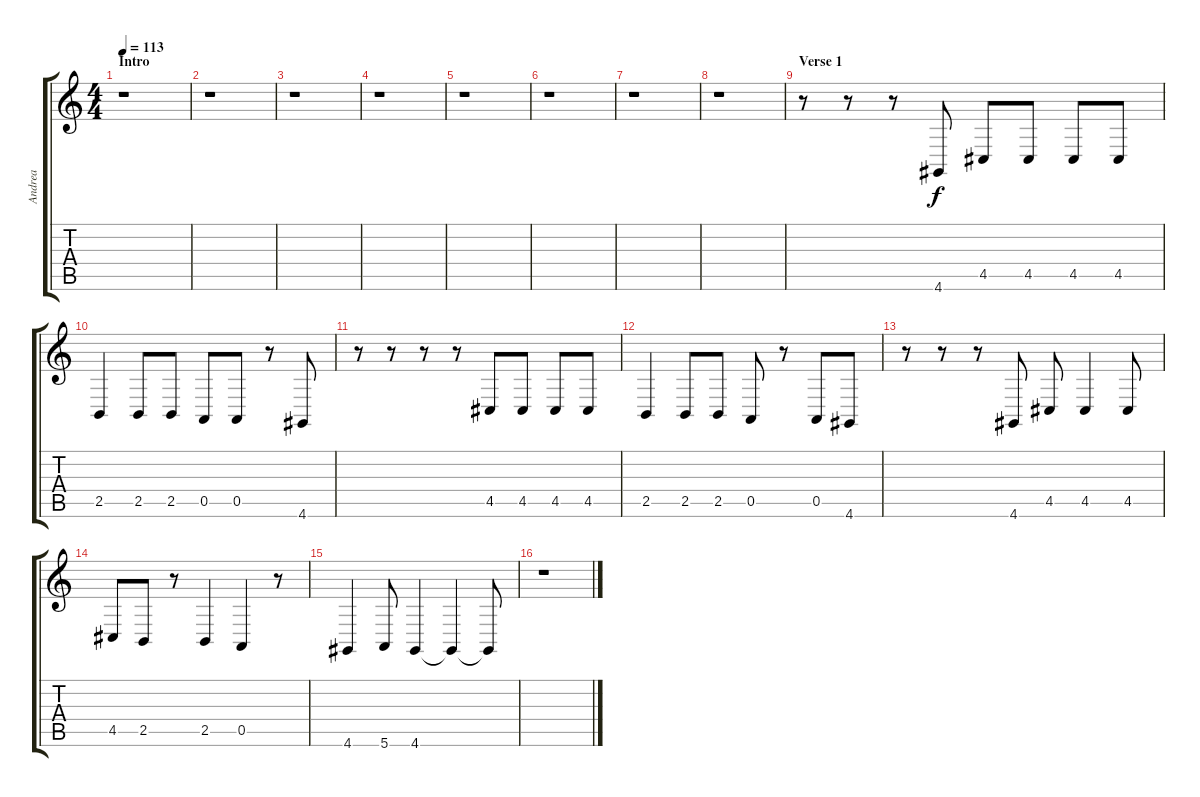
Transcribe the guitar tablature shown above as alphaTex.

\track ("Andrea" "Andrea") {instrument tuba}
\staff {score tabs}
\tuning (E4 B3 G3 D3 A2 E2) {hide}
\ts (4 4)
\section ("" "Intro")
\tempo 113
\clef g2
\ks c
r.1{dy f instrument tuba} |
r.1 |
r.1 |
r.1 |
r.1 |
r.1 |
r.1 |
r.1 |
\section ("" "Verse 1")
r.8 r.8 r.8 4.6.8 4.5.8 4.5.8 4.5.8 4.5.8 |
2.5.4 2.5.8 2.5.8 0.5.8 0.5.8 r.8 4.6.8 |
r.8 r.8 r.8 r.8 4.5.8 4.5.8 4.5.8 4.5.8 |
2.5.4 2.5.8 2.5.8 0.5.8 r.8 0.5.8 4.6.8 |
r.8 r.8 r.8 4.6.8 4.5.8 4.5.4 4.5.8 |
4.5.8 2.5.8 r.8 2.5.4 0.5.4 r.8 |
4.6.4 5.6.8 4.6.4 4.6{t}.4 4.6{t}.8 |
r.1
